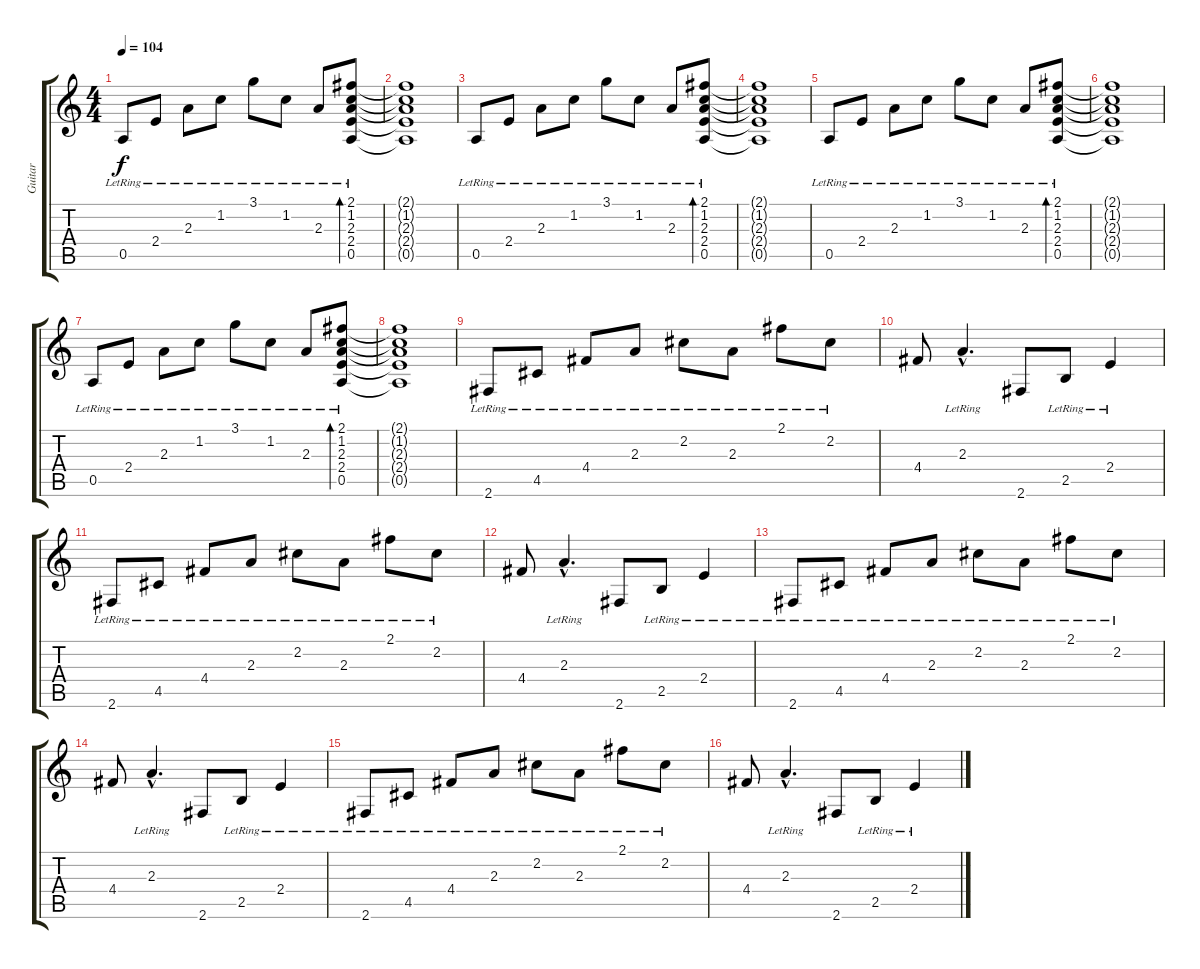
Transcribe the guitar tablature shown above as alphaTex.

\track ("Guitar" "Guitar") {instrument electricguitarclean}
\staff {score tabs}
\tuning (E4 B3 G3 D3 A2 E2) {hide}
\ts (4 4)
\tempo 104
\clef g2
\ks c
0.5{lr}.8{dy f instrument electricguitarclean} 2.4{lr}.8 2.3{lr}.8 1.2{lr}.8 3.1{lr}.8 1.2{lr}.8 2.3{lr}.8 (2.1{lr} 1.2{lr} 2.3{lr} 2.4{lr} 0.5{lr}).8{bd 60} |
(2.1{t} 1.2{t} 2.3{t} 2.4{t} 0.5{t}).1 |
0.5{lr}.8 2.4{lr}.8 2.3{lr}.8 1.2{lr}.8 3.1{lr}.8 1.2{lr}.8 2.3{lr}.8 (2.1{lr} 1.2{lr} 2.3{lr} 2.4{lr} 0.5{lr}).8{bd 60} |
(2.1{t} 1.2{t} 2.3{t} 2.4{t} 0.5{t}).1 |
0.5{lr}.8 2.4{lr}.8 2.3{lr}.8 1.2{lr}.8 3.1{lr}.8 1.2{lr}.8 2.3{lr}.8 (2.1{lr} 1.2{lr} 2.3{lr} 2.4{lr} 0.5{lr}).8{bd 60} |
(2.1{t} 1.2{t} 2.3{t} 2.4{t} 0.5{t}).1 |
0.5{lr}.8 2.4{lr}.8 2.3{lr}.8 1.2{lr}.8 3.1{lr}.8 1.2{lr}.8 2.3{lr}.8 (2.1{lr} 1.2{lr} 2.3{lr} 2.4{lr} 0.5{lr}).8{bd 60} |
(2.1{t} 1.2{t} 2.3{t} 2.4{t} 0.5{t}).1 |
2.6{lr}.8 4.5{lr}.8 4.4{lr}.8 2.3{lr}.8 2.2{lr}.8 2.3{lr}.8 2.1{lr}.8 2.2{lr}.8 |
4.4.8 2.3{hac lr}.4{d} 2.6.8 2.5{lr}.8 2.4{lr}.4 |
2.6{lr}.8 4.5{lr}.8 4.4{lr}.8 2.3{lr}.8 2.2{lr}.8 2.3{lr}.8 2.1{lr}.8 2.2{lr}.8 |
4.4.8 2.3{hac lr}.4{d} 2.6.8 2.5{lr}.8 2.4{lr}.4 |
2.6{lr}.8 4.5{lr}.8 4.4{lr}.8 2.3{lr}.8 2.2{lr}.8 2.3{lr}.8 2.1{lr}.8 2.2{lr}.8 |
4.4.8 2.3{hac lr}.4{d} 2.6.8 2.5{lr}.8 2.4{lr}.4 |
2.6{lr}.8 4.5{lr}.8 4.4{lr}.8 2.3{lr}.8 2.2{lr}.8 2.3{lr}.8 2.1{lr}.8 2.2{lr}.8 |
4.4.8 2.3{hac lr}.4{d} 2.6.8 2.5{lr}.8 2.4{lr}.4
